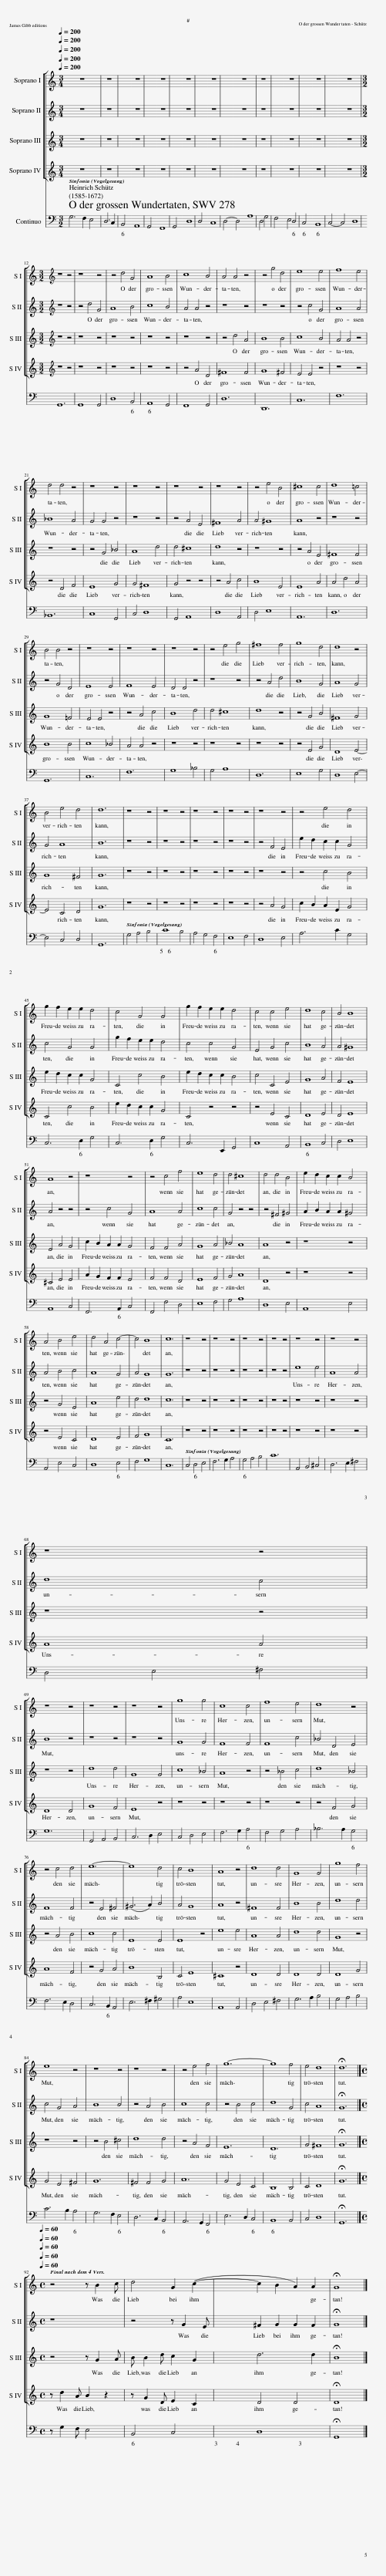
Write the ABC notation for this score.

X:1
%%score [ 1 2 3 4 ] 5
L:1/8
Q:1/4=200
M:3/2
I:linebreak $
K:C
V:1 treble
V:2 treble
V:3 treble
V:4 treble
V:5 bass
V:1
 z12 | z6 | z6 | z6 | z6 | %5
 z6 | z6 | z6 | z6 | z6 | %10
 z6 |$[M:3/2][K:treble] z8 z4 | z8 z4 | z4 d4 G4 | A8 B4 | %15
 c8 B4 | A4 A4 z4 | z4 g4 d4 | e8 e4 | f8 e4 |$ %20
 d4 d4 z4 | z8 z4 | z8 z4 | z8 z4 | z8 z4 | %25
 z4 e4 B4 | ^c8 c4 | d8 =c4 |$ B4 B4 z4 | z8 z4 | %30
 z8 z4 | z8 z4 | z4 e4 g4 | ^f8 f4 | g8 d4 | %35
 d8 z4 |$ B4 e4 d4 | d12 | z8 z4 | z8 z4 | %40
 z8 z4 | z8 z4 | z8 z4 | z4 e4 d4 |$ g2 f2 e2 e2 d4 | %45
 c4 G4 G4 | g2 f2 e2 e2 d4 | c4 c4 e4 | d8 c4 | B4 B8 |$ %50
 A8 z4 | z8 z4 | z4 c4 f4 | e8 d4 | d4 ^c8 | %55
 d4 d4 B4 | e2 d2 c2 c2 B4 |$ A4 B4 e4 | d4 A4 c4- | c4 B8 | %60
 c12 | z8 z4 | z8 z4 | z8 z4 | z8 z4 | %65
 z8 z4 | z8 z4 |$ z8 z4 |$ z8 z4 | z8 z4 | %70
 z8 z4 | g8 g4 | c8 c4 | f8 e4 | d8 z4 |$ %75
 z4 c4 d4 | e12- | e8 d4 | c4 B8 | A8 z4 | %80
 d8 d4 | G8 G4 | g8 f4 |$ e8 z4 | z8 z4 | %85
 z8 z4 | z4 e4 f4 | g12- | g8 f4 | e4 d8 | %90
 !fermata!d12 |]$[M:4/4][Q:1/4=60][Q:1/4=60][Q:1/4=60][Q:1/4=60][Q:1/4=60] z4 z B2 c | d4 G2 (c2- | c2 B2 A2) A2 | !fermata!G8 |] %95
V:2
 z12 | z6 | z6 | z6 | z6 | %5
 z6 | z6 | z6 | z6 | z6 | %10
 z6 |$[M:3/2][K:treble] z8 z4 | z4 d4 G4 | A8 B4 | c8 B4 | %15
 A4 A4 z4 | z8 z4 | z8 z4 | z4 c4 G4 | A8 A4 |$ %20
 _B8 A4 | G4 G4 z4 | z8 z4 | z4 A4 E4 | ^F8 A4 | %25
 A4 ^G8 | A8 z4 | z8 z4 |$ z4 G4 D4 | E8 E4 | %30
 F8 E4 | D4 D4 z4 | z8 z4 | z4 A4 d4 | B8 G4 | %35
 A8 G4 |$ G4 A8 | B12 | z8 z4 | z8 z4 | %40
 z8 z4 | z8 z4 | z4 F4 E4 | e2 d2 c2 c2 G4 |$ c4 G4 G4 | %45
 g2 f2 e2 e2 d4 | c4 c4 G4 | E4 G4 c4 | B8 A4 | A4 ^G8 |$ %50
 A4 z4 z4 | z4 c4 G4 | A8 A4 | c8 c4 | G4 z4 z4 | %55
 z4 ^F4 ^G4 | A2 B2 A2 A2 ^G4 |$ A4 B4 c4 | A8 G4 | A4 G8 | %60
 G12 | z8 z4 | z8 z4 | z8 z4 | z8 z4 | %65
 e8 e4 | A8 A4 |$ d8 c4 |$ B8 z4 | z8 z4 | %70
 z8 z4 | G8 G4 | F8 F4 | F8 c4 | _B4 D4 E4 |$ %75
 F8 F4 | z4 E4 ^F4 | (^G6 A2) B4 | A4 G8 | A8 z4 | %80
 ^F8 F4 | B8 B4 | d8 d4 |$ c4 G4 A4 | B8 B4 | %85
 z4 A4 B4 | c8 c4 | z4 B4 c4 | d8 G4 | c4 A8 | %90
 !fermata!G12 |]$[M:4/4] z8 | z4 z G2 E | ^F2 G2 G2 F2 | !fermata!G8 |] %95
V:3
 z12 | z6 | z6 | z6 | z6 | %5
 z6 | z6 | z6 | z6 | z6 | %10
 z6 |$[M:3/2][K:treble] z8 z4 | z8 z4 | z8 z4 | z8 z4 | %15
 z8 z4 | z4 d4 A4 | B8 B4 | c8 B4 | A4 A4 z4 |$ %20
 z8 z4 | z4 G4 _B4 | A8 d4 | d4 ^c8 | d8 z4 | %25
 z8 z4 | z4 A4 E4 | ^F8 F4 |$ G8 =F4 | E4 E4 z4 | %30
 z4 A4 c4 | B8 d4 | d4 ^c8 | d8 z4 | z4 G4 B4 | %35
 ^F8 G4 |$ G8 ^F4 | G12 | z8 z4 | z8 z4 | %40
 z8 z4 | z8 z4 | z8 z4 | z4 c4 B4 |$ e2 d2 c2 c2 G4 | %45
 C4 c4 B4 | e2 d2 c2 c2 B4 | c4 C4 E4 | G8 A4 | F4 E8 |$ %50
 E4 A4 G4 | c2 B2 A2 A2 G4 | F4 F4 A4 | G8 A4 | _B4 A8 | %55
 A8 z4 | z8 z4 |$ z4 G4 E4 | A8 e4 | d4 d8 | %60
 c12 | z8 z4 | z8 z4 | z8 z4 | z8 z4 | %65
 z8 z4 | z8 z4 |$ z8 z4 |$ z8 z4 | d8 d4 | %70
 G8 G4 | c8 _B4 | A8 z4 | z4 _B4 c4 | d8 _B4 |$ %75
 z4 A4 B4 | c8 c4 | E8 E4 | E8 z4 | e8 e4 | %80
 A8 A4 | d8 d4 | G8 z4 |$ z8 z4 | z4 B4 ^c4 | %85
 d8 d4 | z4 A4 F4 | E12 | D12 | G4 ^F8 | %90
 !fermata!G12 |]$[M:4/4] z4 z G2 A | B B2 d c2 G2 | d6 d2 | !fermata!B8 |] %95
V:4
 z12 | z6 | z6 | z6 | z6 | %5
 z6 | z6 | z6 | z6 | z6 | %10
 z6 |$[M:3/2][K:treble] z8 z4 | z8 z4 | z8 z4 | z8 z4 | %15
 z4 A4 D4 | ^F8 F4 | G8 ^F4 | E4 E4 z4 | z8 z4 |$ %20
 z4 D4 F4 | E8 G4 | G4 ^F8 | G4 z4 z4 | z4 A4 c4 | %25
 B8 E4 | E8 A4 | A4 d4 A4 |$ B8 B4 | c8 _B4 | %30
 A4 A4 z4 | z8 z4 | z8 z4 | z8 z4 | z4 E4 G4 | %35
 D8 E4- |$ E4 C4 D4 | G12 | z8 z4 | z8 z4 | %40
 z8 z4 | z8 z4 | z4 A4 G4 | c2 B2 A2 E2 G4 |$ C4 c4 B4 | %45
 e2 d2 c2 c2 G4 | C4 z4 z4 | z4 E4 C4 | D8 E4 | D4 E8 |$ %50
 ^C4 E4 E4 | A2 G2 F2 F2 E4 | F4 F4 D4 | E8 F4 | G4 A8 | %55
 D8 z4 | z8 z4 |$ z4 E4 C4 | D8 E4 | F4 G8 | %60
 C12 | z8 z4 | z8 z4 | z8 z4 | z8 z4 | %65
 z8 z4 | z8 z4 |$ A8 A4 |$ D8 D4 | G8 F4 | %70
 E8 z4 | z8 z4 | z8 z4 | z8 z4 | z4 F4 G4 |$ %75
 A8 F4 | z4 G4 A4 | B8 B,4 | C4 E8 | ^C8 z4 | %80
 D8 D4 | D8 D4 | D8 G4 |$ G4 E4 ^F4 | G12 | %85
 ^F4 F4 G4 | A12 | G4 E4 C4 | B,8 B,4 | C4 D8 | %90
 !fermata!G12 |]$[M:4/4] z d2 A B2 z2 | z G2 D E2 C2 | D4 D4 | !fermata!D8 |] %95
V:5
 G,6 F,2 E,4 | D,6 C,2 B,,4 | A,,8 G,,4 | F,,8 G,,4 | D,8 D,4 | %5
 C,8 D,4- | D,4 A,8 | D,4 G,4 F,4 | E,4 D,4 C,4 | B,,8 C,4- | %10
 C,4 D,8 |$ G,,12 | G,,8 G,,4 | D,8 B,,4 | A,,8 G,,4 | %15
 F,,8 G,,4 | D,12 | D,,12 | C,12 | F,12 |$ %20
 _B,,12 | C,8 G,,4 | C,4 D,8 | G,,4 A,,8 | D,8 A,,4 | %25
 D,4 E,8 | A,,12 | D,12 |$ G,,12 | C,12 | %30
 F,12 | G,8 _B,4 | G,4 A,8 | D,12 | E,8 G,4 | %35
 D,8 E,4- |$ E,4 C,4 D,4 | G,,12 | G,4 A,4 B,4 | C8 B,4 | %40
 A,4 G,4 F,4 | E,8 F,4 | D,8 E,4 | A,6 C2 G,4 |$ C,6 E,2 G,4 | %45
 C,6 E,2 G,4 | C,6 E,,2 G,,4 | C,8 A,,4 | B,,8 C,4 | D,4 E,8 |$ %50
 A,,8 C,4 | F,,6 A,,2 C,4 | F,,4 F,4 D,4 | E,8 F,4 | G,4 A,8 | %55
 D,8 E,4 | A,,8 E,4 |$ A,,4 E,4 C,4 | D,8 E,4 | F,4 G,8 | %60
 C,12 | C,4 D,4 E,4 | F,6 G,2 A,4 | G,4 A,4 B,4 | C12 | %65
 A,,4 B,,4 ^C,4 | D,6 E,2 ^F,4 |$ D,4 E,4 ^F,4 |$ G,12 | G,,4 A,,4 B,,4 | %70
 C,6 D,2 E,4 | C,4 D,4 E,4 | F,6 G,2 A,4 | F,4 G,4 A,4 | _B,6 A,2 G,4 |$ %75
 F,6 E,2 D,4 | C,6 B,,2 A,,4 | E,6 ^F,2 ^G,4 | A,4 E,8 | A,,8 A,,4 | %80
 D,4 E,4 ^F,4 | G,6 A,2 B,4 | G,4 A,4 B,4 |$ C6 B,2 A,4 | G,6 F,2 E,4 | %85
 D,6 C,2 B,,4 | A,,6 G,,2 F,,4 | E,6 D,2 C,4 | B,,8 B,,4 | C,4 D,8 | %90
 !fermata!G,,12 |]$[M:4/4] z G,2 F, E,4 | B,,4 C,4 | D,8 | !fermata!G,,8 |] %95
